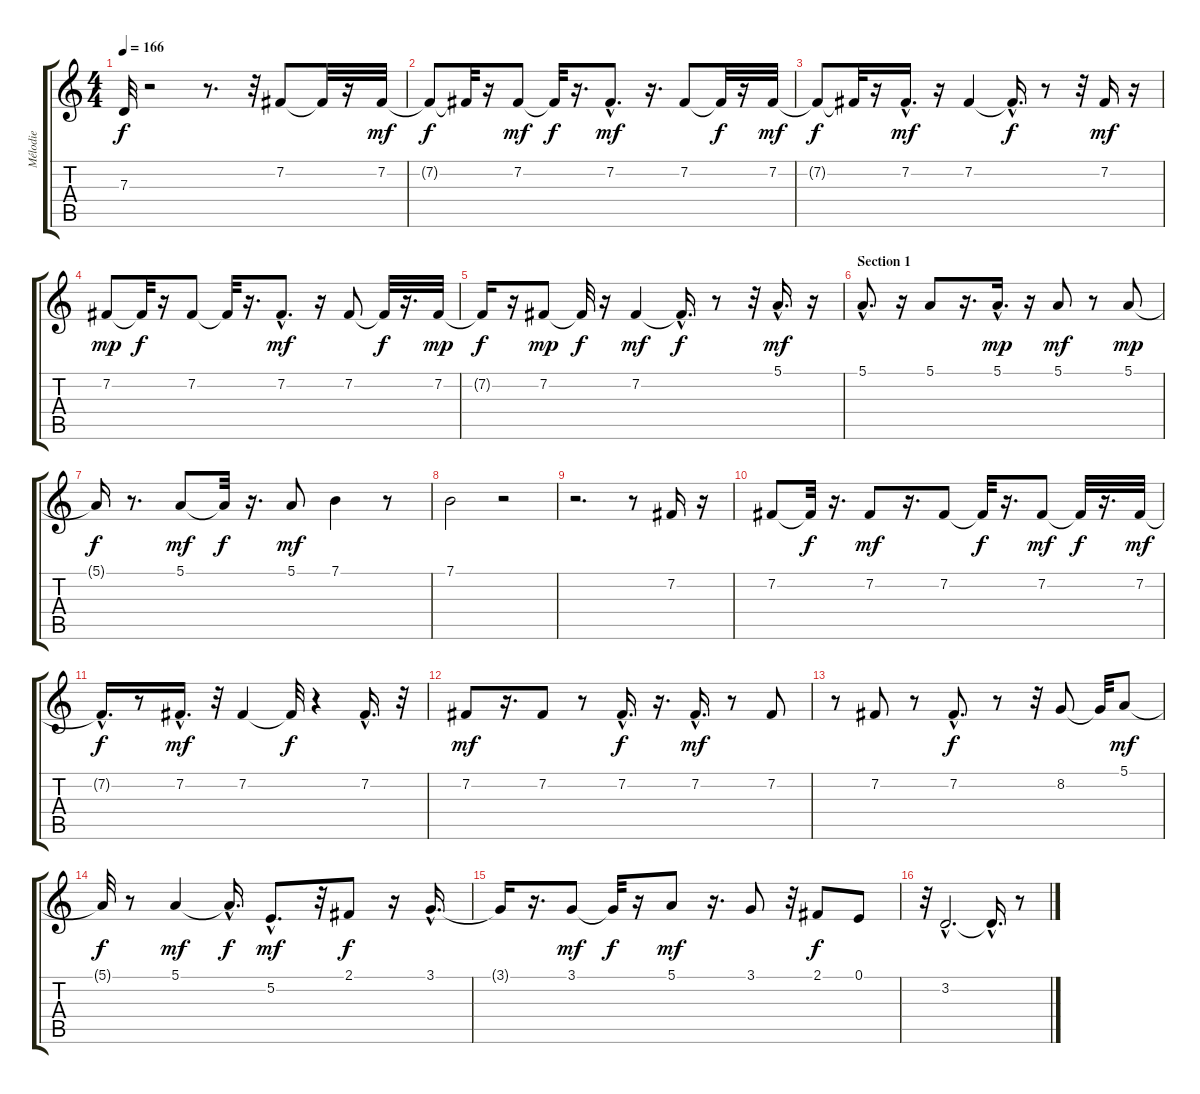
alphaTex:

\track ("Mélodie  " "Mélodie  ") {instrument altosax}
\staff {score tabs}
\tuning (E4 B3 G3 D3 A2 E2) {hide}
\ts (4 4)
\tempo 166
\clef g2
\ks c
7.3{t}.32{dy f} r.2 r.8{d} r.32 7.2.8 7.2{t}.32 r.16 7.2.32{dy mf} |
7.2{t}.8{dy f} 7.2{t}.32 r.16 7.2.8{dy mf} 7.2{t}.32{dy f} r.16{d} 7.2{hac}.8{d dy mf} r.16{d} 7.2.8 7.2{t}.32{dy f} r.16 7.2.32{dy mf} |
7.2{t}.8{dy f} 7.2{t}.32 r.16 7.2{hac}.16{d dy mf} r.16 7.2.4 7.2{hac t}.16{d dy f} r.8 r.32 7.2.16{dy mf} r.16 |
7.2.8{dy mp} 7.2{t}.32{dy f} r.16 7.2.8 7.2{t}.32 r.16{d} 7.2{hac}.8{d dy mf} r.16 7.2.8 7.2{t}.32{dy f} r.16{d} 7.2.32{dy mp} |
7.2{t}.16{dy f} r.16 7.2.8{dy mp} 7.2{t}.32{dy f} r.16 7.2.4{dy mf} 7.2{hac t}.16{d dy f} r.8 r.32 5.1{hac}.16{d dy mf} r.16 |
\section ("" "Section 1")
5.1{hac}.8{d} r.16 5.1.8 r.16{d} 5.1{hac}.16{d dy mp} r.16 5.1.8{dy mf} r.8 5.1.8{dy mp} |
5.1{t}.16{dy f} r.8{d} 5.1.8{dy mf} 5.1{t}.32{dy f} r.16{d} 5.1.8{dy mf} 7.1.4 r.8 |
7.1.2 r.2 |
r.2{d} r.8 7.2.16 r.16 |
7.2.8 7.2{t}.32{dy f} r.16{d} 7.2.8{dy mf} r.16{d} 7.2.8 7.2{t}.32{dy f} r.16{d} 7.2.8{dy mf} 7.2{t}.32{dy f} r.16{d} 7.2.32{dy mf} |
7.2{hac t}.16{d dy f} r.8 7.2{hac}.16{d dy mf} r.32 7.2.4 7.2{t}.32{dy f} r.4 7.2{hac}.16{d} r.32 |
7.2.8{dy mf} r.16{d} 7.2.8 r.8 7.2{hac}.16{d dy f} r.16{d} 7.2{hac}.16{d dy mf} r.8 7.2.8 |
r.8 7.2.8 r.8 7.2{hac}.8{d dy f} r.8 r.32 8.2.8 8.2{t}.32 5.1.8{dy mf} |
5.1{t}.32{dy f} r.8 5.1.4{dy mf} 5.1{hac t}.16{d dy f} 5.2{hac}.8{d dy mf} r.32 2.1.8{dy f} r.16 3.1{hac}.16{d} |
3.1{t}.16 r.16{d} 3.1.8{dy mf} 3.1{t}.32{dy f} r.16 5.1.8{dy mf} r.16{d} 3.1.8 r.32 2.1.8{dy f} 0.1.8 |
r.32 3.2{hac}.2{d} 3.2{hac t}.16{d} r.8
